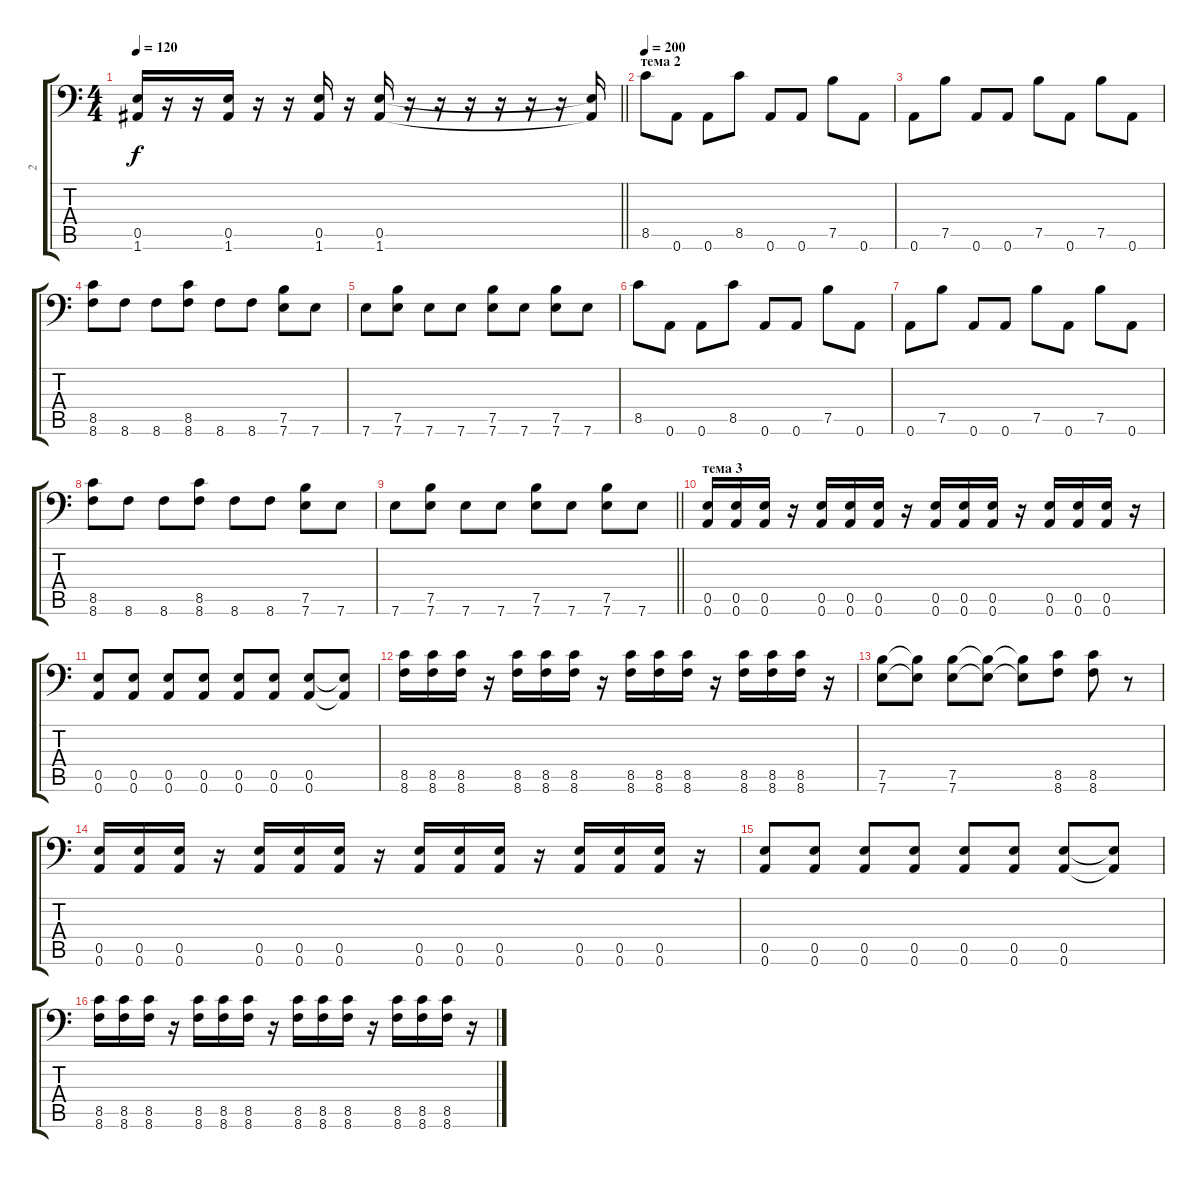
\track ("2" "2") {instrument distortionguitar}
\staff {score tabs}
\tuning (B3 Gb3 D3 A2 E2 A1) {hide}
\ts (4 4)
\tempo 120
\clef f4
\barLineRight lightlight
\ks c
(0.5 1.6).16{dy f} r.16 r.16 (0.5 1.6).16 r.16 r.16 (0.5 1.6).16 r.16 (0.5 1.6).16 r.16 r.16 r.16 r.16 r.16 r.16 (0.5{t} 1.6{t}).16 |
\section ("" "тема 2")
\tempo 200
8.5.8 0.6.8 0.6.8 8.5.8 0.6.8 0.6.8 7.5.8 0.6.8 |
0.6.8 7.5.8 0.6.8 0.6.8 7.5.8 0.6.8 7.5.8 0.6.8 |
(8.5 8.6).8 8.6.8 8.6.8 (8.5 8.6).8 8.6.8 8.6.8 (7.5 7.6).8 7.6.8 |
7.6.8 (7.5 7.6).8 7.6.8 7.6.8 (7.5 7.6).8 7.6.8 (7.5 7.6).8 7.6.8 |
8.5.8 0.6.8 0.6.8 8.5.8 0.6.8 0.6.8 7.5.8 0.6.8 |
0.6.8 7.5.8 0.6.8 0.6.8 7.5.8 0.6.8 7.5.8 0.6.8 |
(8.5 8.6).8 8.6.8 8.6.8 (8.5 8.6).8 8.6.8 8.6.8 (7.5 7.6).8 7.6.8 |
\barLineRight lightlight
7.6.8 (7.5 7.6).8 7.6.8 7.6.8 (7.5 7.6).8 7.6.8 (7.5 7.6).8 7.6.8 |
\section ("" "тема 3")
(0.5 0.6).16 (0.5 0.6).16 (0.5 0.6).16 r.16 (0.5 0.6).16 (0.5 0.6).16 (0.5 0.6).16 r.16 (0.5 0.6).16 (0.5 0.6).16 (0.5 0.6).16 r.16 (0.5 0.6).16 (0.5 0.6).16 (0.5 0.6).16 r.16 |
(0.5 0.6).8 (0.5 0.6).8 (0.5 0.6).8 (0.5 0.6).8 (0.5 0.6).8 (0.5 0.6).8 (0.5 0.6).8 (0.5{t} 0.6{t}).8 |
(8.5 8.6).16 (8.5 8.6).16 (8.5 8.6).16 r.16 (8.5 8.6).16 (8.5 8.6).16 (8.5 8.6).16 r.16 (8.5 8.6).16 (8.5 8.6).16 (8.5 8.6).16 r.16 (8.5 8.6).16 (8.5 8.6).16 (8.5 8.6).16 r.16 |
(7.5 7.6).8 (7.5{t} 7.6{t}).8 (7.5 7.6).8 (7.5{t} 7.6{t}).8 (7.5{t} 7.6{t}).8 (8.5 8.6).8 (8.5 8.6).8 r.8 |
(0.5 0.6).16 (0.5 0.6).16 (0.5 0.6).16 r.16 (0.5 0.6).16 (0.5 0.6).16 (0.5 0.6).16 r.16 (0.5 0.6).16 (0.5 0.6).16 (0.5 0.6).16 r.16 (0.5 0.6).16 (0.5 0.6).16 (0.5 0.6).16 r.16 |
(0.5 0.6).8 (0.5 0.6).8 (0.5 0.6).8 (0.5 0.6).8 (0.5 0.6).8 (0.5 0.6).8 (0.5 0.6).8 (0.5{t} 0.6{t}).8 |
(8.5 8.6).16 (8.5 8.6).16 (8.5 8.6).16 r.16 (8.5 8.6).16 (8.5 8.6).16 (8.5 8.6).16 r.16 (8.5 8.6).16 (8.5 8.6).16 (8.5 8.6).16 r.16 (8.5 8.6).16 (8.5 8.6).16 (8.5 8.6).16 r.16
